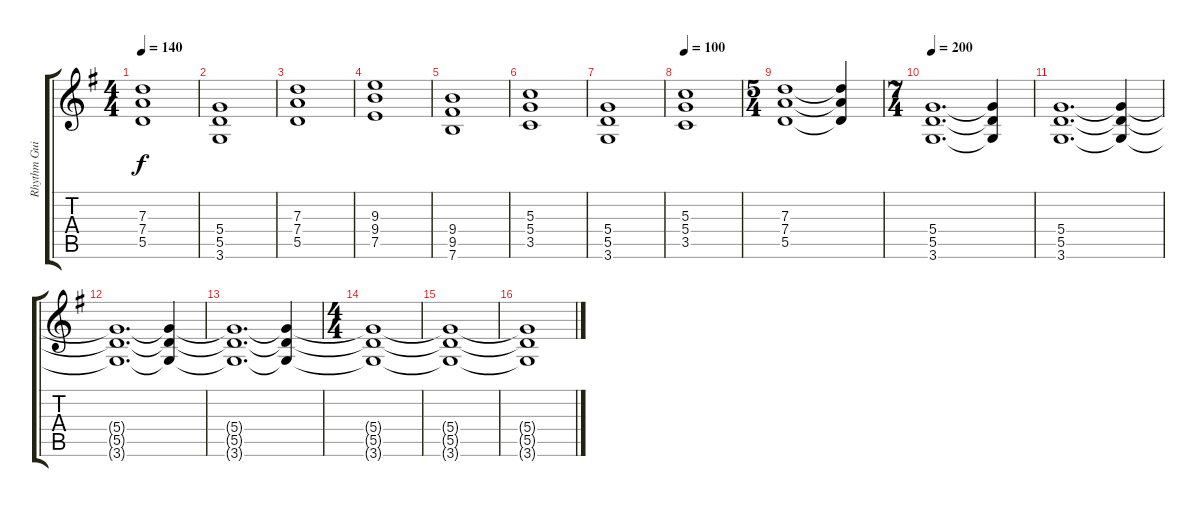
\track ("Rhythm Guitar 2" "Rhythm Gui") {instrument distortionguitar}
\staff {score tabs}
\tuning (E4 B3 G3 D3 A2 E2) {hide}
\ts (4 4)
\tempo 140
\clef g2
\ks g
(7.3 7.4 5.5).1{dy f} |
(5.4 5.5 3.6).1 |
(7.3 7.4 5.5).1 |
(9.3 9.4 7.5).1 |
(9.4 9.5 7.6).1 |
(5.3 5.4 3.5).1 |
(5.4 5.5 3.6).1 |
\tempo 100
(5.3 5.4 3.5).1 |
\ts (5 4)
(7.3 7.4 5.5).1 (7.3{t} 7.4{t} 5.5{t}).4 |
\ts (7 4)
\tempo 200
(5.4 5.5 3.6).1{d} (5.4{t} 5.5{t} 3.6{t}).4 |
(5.4 5.5 3.6).1{d} (5.4{t} 5.5{t} 3.6{t}).4 |
(5.4{t} 5.5{t} 3.6{t}).1{d} (5.4{t} 5.5{t} 3.6{t}).4 |
(5.4{t} 5.5{t} 3.6{t}).1{d} (5.4{t} 5.5{t} 3.6{t}).4 |
\ts (4 4)
(5.4{t} 5.5{t} 3.6{t}).1 |
(5.4{t} 5.5{t} 3.6{t}).1 |
(5.4{t} 5.5{t} 3.6{t}).1{volume 8}
